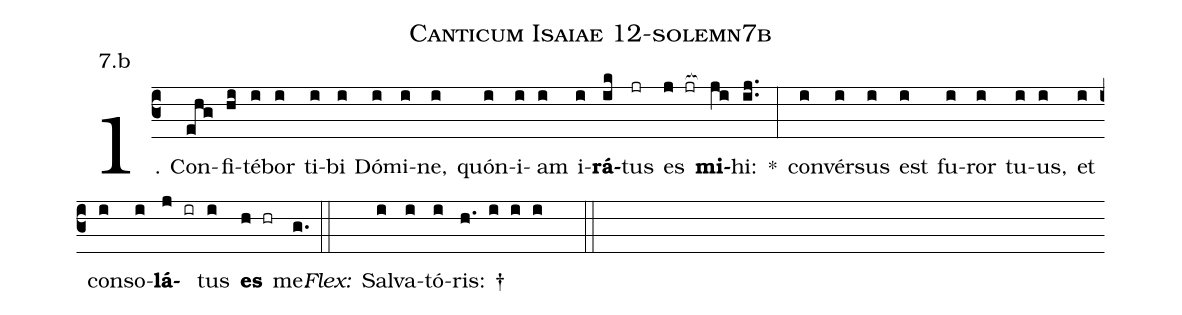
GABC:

name: Canticum Isaiae 12-solemn7b;
annotation: 7.b;
%%
(c3)1. Con(ehg)fi(hi)té(i)bor(i) ti(i)bi(i) Dó(i)mi(i)ne,(i) quón(i)i(i)am(i) i(i)<b>rá</b>(ik)tus(jr) es(j jr[ocb:1{]) <b>mi</b>(ji[ocb:0}])hi:(ij..) *(:) con(i)vér(i)sus(i) est(i) fu(i)ror(i) tu(i)us,(i) et(i) con(i)so(i)<b>lá</b>(j ir)tus(i) <b>es</b>(h hr) me.(g.) (::)
<i>Flex:</i>()  Sal(i)va(i)tó(i)ris: †(h. i i i  ::)
